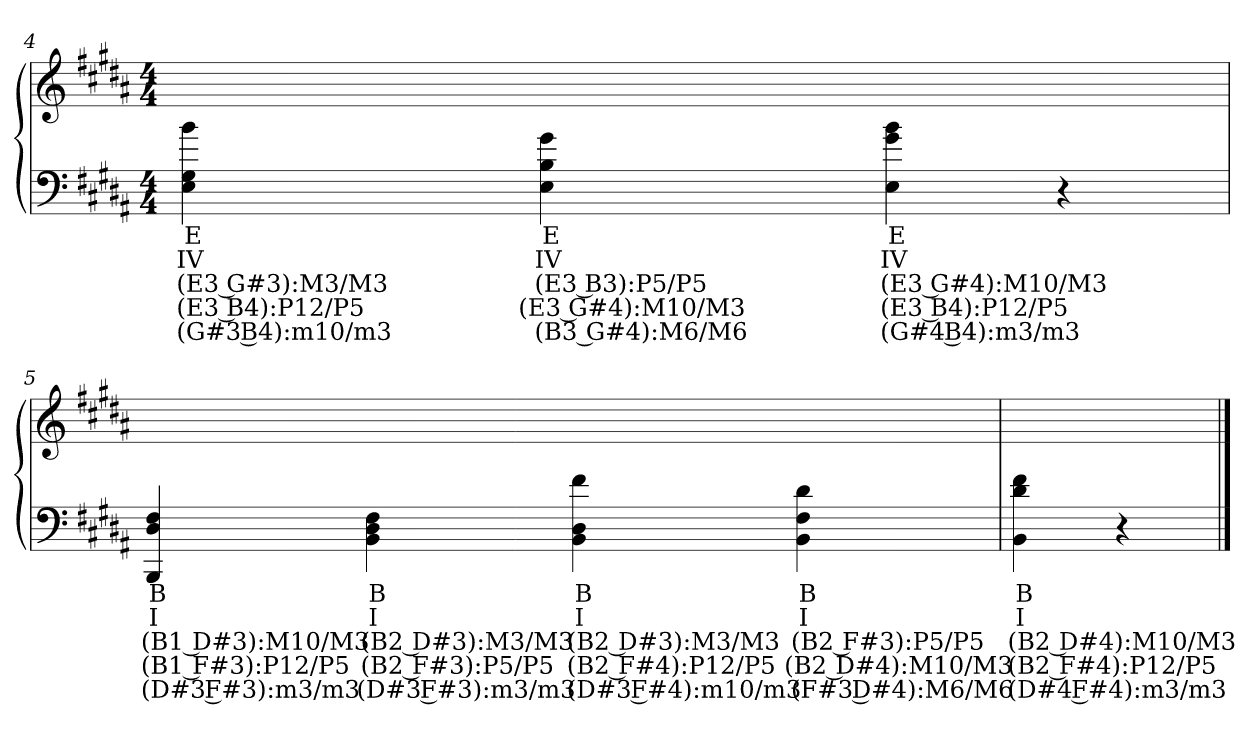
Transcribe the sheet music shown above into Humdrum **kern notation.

**kern	**text	**text	**text	**text	**text	**kern
*part2	*part2	*part2	*part2	*part2	*part2	*part1
*staff2	*staff2	*staff2	*staff2	*staff2	*staff2	*staff1
*clefF4	*	*	*	*	*	*clefG2
*k[f#c#g#d#a#]	*	*	*	*	*	*k[f#c#g#d#a#]
*B:	*	*	*	*	*	*B:
*M4/4	*	*	*	*	*	*M4/4
=4	=4	=4	=4	=4	=4	=4
4E 4G# 4b	E	IV	(E3 G#3):M3/M3	(E3 B4):P12/P5	(G#3 B4):m10/m3	1ryy
4E 4B 4g#	E	IV	(E3 B3):P5/P5	(E3 G#4):M10/M3	(B3 G#4):M6/M6	.
4E 4g# 4b	E	IV	(E3 G#4):M10/M3	(E3 B4):P12/P5	(G#4 B4):m3/m3	.
4r	.	.	.	.	.	.
=5	=5	=5	=5	=5	=5	=5
4BBB 4D# 4F#	B	I	(B1 D#3):M10/M3	(B1 F#3):P12/P5	(D#3 F#3):m3/m3	1ryy
4BB 4D# 4F#	B	I	(B2 D#3):M3/M3	(B2 F#3):P5/P5	(D#3 F#3):m3/m3	.
4BB 4D# 4f#	B	I	(B2 D#3):M3/M3	(B2 F#4):P12/P5	(D#3 F#4):m10/m3	.
4BB 4F# 4d#	B	I	(B2 F#3):P5/P5	(B2 D#4):M10/M3	(F#3 D#4):M6/M6	.
=6	=6	=6	=6	=6	=6	=6
4BB 4d# 4f#	B	I	(B2 D#4):M10/M3	(B2 F#4):P12/P5	(D#4 F#4):m3/m3	2ryy
4r	.	.	.	.	.	.
==	==	==	==	==	==	==
*-	*-	*-	*-	*-	*-	*-
